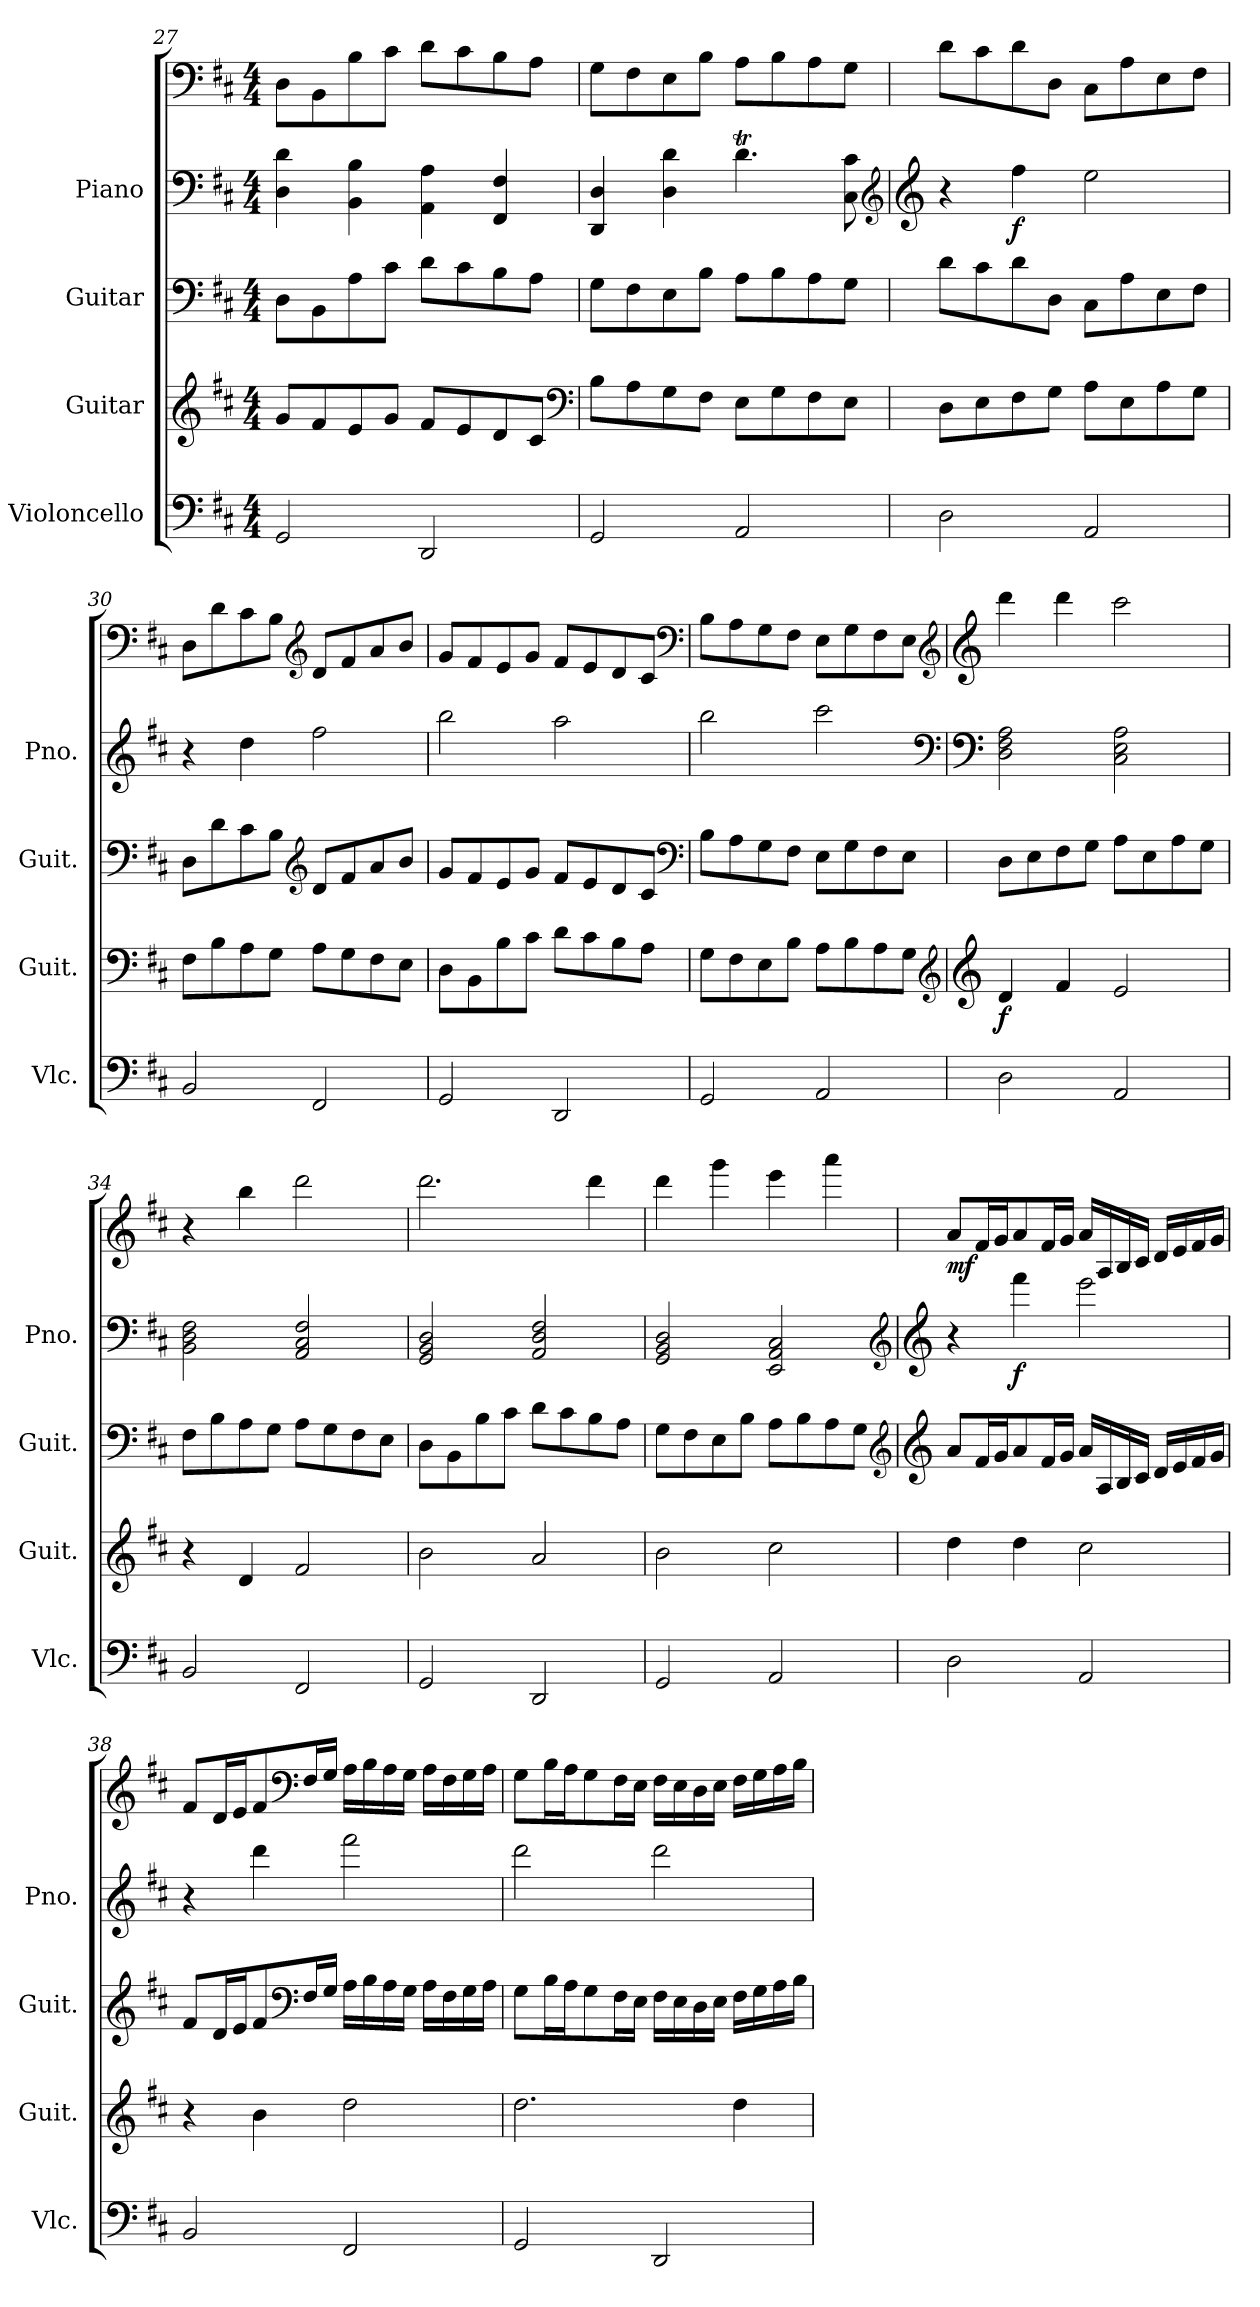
**kern	**kern	**dynam	**kern	**kern	**kern	**dynam
*part4	*part3	*part3	*part2	*part1	*part1	*part1
*staff5	*staff4	*staff4	*staff3	*staff2	*staff1	*staff1/2
*I"Violoncello	*I"Guitar	*	*I"Guitar	*I"Piano	*	*
*I'Vlc.	*I'Guit.	*	*I'Guit.	*I'Pno.	*	*
*clefF4	*clefG2	*	*clefF4	*clefF4	*clefF4	*
*k[f#c#]	*k[f#c#]	*	*k[f#c#]	*k[f#c#]	*k[f#c#]	*
*D:	*D:	*	*D:	*D:	*D:	*
*M4/4	*M4/4	*	*M4/4	*M4/4	*M4/4	*
=27	=27	=27	=27	=27	=27	=27
2GG/	8g/L	.	8D\L	4D\ 4d\	8D\L	.
.	8f#/	.	8BB\	.	8BB\	.
.	8e/	.	8A\	4BB\ 4B\	8B\	.
.	8g/J	.	8c#\J	.	8c#\J	.
2DD/	8f#/L	.	8d\L	4AA\ 4A\	8d\L	.
.	8e/	.	8c#\	.	8c#\	.
.	8d/	.	8B\	4FF#/ 4F#/	8B\	.
.	8c#/J	.	8A\J	.	8A\J	.
*	*clefF4	*	*	*	*	*
=28	=28	=28	=28	=28	=28	=28
2GG/	8B\L	.	8G\L	4DD/ 4D/	8G\L	.
.	8A\	.	8F#\	.	8F#\	.
.	8G\	.	8E\	4D\ 4d\	8E\	.
.	8F#\J	.	8B\J	.	8B\J	.
2AA/	8E\L	.	8A\L	4.dT\	8A\L	.
.	8G\	.	8B\	.	8B\	.
.	8F#\	.	8A\	.	8A\	.
.	8E\J	.	8G\J	8C#\ 8c#\	8G\J	.
*	*	*	*	*clefG2	*	*
!!LO:PB:g=z
=29	=29	=29	=29	=29	=29	=29
*	*	*	*	*clefG2	*	*
2D\	8D\L	.	8d\L	4r	8d\L	.
.	8E\	.	8c#\	.	8c#\	.
!	!	!	!	!	!	!LO:DY:b=2
.	8F#\	.	8d\	4ff#\	8d\	f
.	8G\J	.	8D\J	.	8D\J	.
2AA/	8A\L	.	8C#\L	2ee\	8C#\L	.
.	8E\	.	8A\	.	8A\	.
.	8A\	.	8E\	.	8E\	.
.	8G\J	.	8F#\J	.	8F#\J	.
=30	=30	=30	=30	=30	=30	=30
2BB/	8F#\L	.	8D\L	4r	8D\L	.
.	8B\	.	8d\	.	8d\	.
.	8A\	.	8c#\	4dd\	8c#\	.
.	8G\J	.	8B\J	.	8B\J	.
*	*	*	*clefG2	*	*clefG2	*
2FF#/	8A\L	.	8d/L	2ff#\	8d/L	.
.	8G\	.	8f#/	.	8f#/	.
.	8F#\	.	8a/	.	8a/	.
.	8E\J	.	8b/J	.	8b/J	.
=31	=31	=31	=31	=31	=31	=31
2GG/	8D\L	.	8g/L	2bb\	8g/L	.
.	8BB\	.	8f#/	.	8f#/	.
.	8B\	.	8e/	.	8e/	.
.	8c#\J	.	8g/J	.	8g/J	.
2DD/	8d\L	.	8f#/L	2aa\	8f#/L	.
.	8c#\	.	8e/	.	8e/	.
.	8B\	.	8d/	.	8d/	.
.	8A\J	.	8c#/J	.	8c#/J	.
*	*	*	*clefF4	*	*clefF4	*
=32	=32	=32	=32	=32	=32	=32
2GG/	8G\L	.	8B\L	2bb\	8B\L	.
.	8F#\	.	8A\	.	8A\	.
.	8E\	.	8G\	.	8G\	.
.	8B\J	.	8F#\J	.	8F#\J	.
2AA/	8A\L	.	8E\L	2ccc#\	8E\L	.
.	8B\	.	8G\	.	8G\	.
.	8A\	.	8F#\	.	8F#\	.
.	8G\J	.	8E\J	.	8E\J	.
*	*clefG2	*	*	*clefF4	*clefG2	*
!!LO:LB:g=z
=33	=33	=33	=33	=33	=33	=33
*	*clefG2	*	*	*clefF4	*clefG2	*
!	!	!LO:DY:b	!	!	!	!LO:DY:b=2
!	!	!	!	!	!	!LO:DY:n=1:b
2D\	4d/	f	8D\L	2D\ 2F#\ 2A\	4ddd\	mf f
.	.	.	8E\	.	.	.
.	4f#/	.	8F#\	.	4ddd\	.
.	.	.	8G\J	.	.	.
2AA/	2e/	.	8A\L	2C#\ 2E\ 2A\	2ccc#\	.
.	.	.	8E\	.	.	.
.	.	.	8A\	.	.	.
.	.	.	8G\J	.	.	.
=34	=34	=34	=34	=34	=34	=34
2BB/	4r	.	8F#\L	2BB\ 2D\ 2F#\	4r	.
.	.	.	8B\	.	.	.
.	4d/	.	8A\	.	4bb\	.
.	.	.	8G\J	.	.	.
2FF#/	2f#/	.	8A\L	2AA/ 2C#/ 2F#/	2ddd\	.
.	.	.	8G\	.	.	.
.	.	.	8F#\	.	.	.
.	.	.	8E\J	.	.	.
=35	=35	=35	=35	=35	=35	=35
2GG/	2b\	.	8D\L	2GG/ 2BB/ 2D/	2.ddd\	.
.	.	.	8BB\	.	.	.
.	.	.	8B\	.	.	.
.	.	.	8c#\J	.	.	.
2DD/	2a/	.	8d\L	2AA/ 2D/ 2F#/	.	.
.	.	.	8c#\	.	.	.
.	.	.	8B\	.	4ddd\	.
.	.	.	8A\J	.	.	.
=36	=36	=36	=36	=36	=36	=36
2GG/	2b\	.	8G\L	2GG/ 2BB/ 2D/	4ddd\	.
.	.	.	8F#\	.	.	.
.	.	.	8E\	.	4ggg\	.
.	.	.	8B\J	.	.	.
2AA/	2cc#\	.	8A\L	2EE/ 2AA/ 2C#/	4eee\	.
.	.	.	8B\	.	.	.
.	.	.	8A\	.	4aaa\	.
.	.	.	8G\J	.	.	.
*	*	*	*clefG2	*clefG2	*	*
!!LO:PB:g=z
=37	=37	=37	=37	=37	=37	=37
*	*	*	*clefG2	*clefG2	*	*
!	!	!	!	!	!	!LO:DY:b
2D\	4dd\	.	8a/L	4r	8a/L	mf
.	.	.	16f#/L	.	16f#/L	.
.	.	.	16g/J	.	16g/J	.
!	!	!	!	!	!	!LO:DY:b=2
.	4dd\	.	8a/	4fff#\	8a/	f
.	.	.	16f#/L	.	16f#/L	.
.	.	.	16g/JJ	.	16g/JJ	.
2AA/	2cc#\	.	16a/LL	2eee\	16a/LL	.
.	.	.	16A/	.	16A/	.
.	.	.	16B/	.	16B/	.
.	.	.	16c#/JJ	.	16c#/JJ	.
.	.	.	16d/LL	.	16d/LL	.
.	.	.	16e/	.	16e/	.
.	.	.	16f#/	.	16f#/	.
.	.	.	16g/JJ	.	16g/JJ	.
=38	=38	=38	=38	=38	=38	=38
2BB/	4r	.	8f#/L	4r	8f#/L	.
.	.	.	16d/L	.	16d/L	.
.	.	.	16e/J	.	16e/J	.
.	4b\	.	8f#/	4ddd\	8f#/	.
*	*	*	*clefF4	*	*clefF4	*
.	.	.	16F#/L	.	16F#/L	.
.	.	.	16G/JJ	.	16G/JJ	.
2FF#/	2dd\	.	16A\LL	2fff#\	16A\LL	.
.	.	.	16B\	.	16B\	.
.	.	.	16A\	.	16A\	.
.	.	.	16G\JJ	.	16G\JJ	.
.	.	.	16A\LL	.	16A\LL	.
.	.	.	16F#\	.	16F#\	.
.	.	.	16G\	.	16G\	.
.	.	.	16A\JJ	.	16A\JJ	.
!!LO:LB:g=z
=39	=39	=39	=39	=39	=39	=39
2GG/	2.dd\	.	8G\L	2ddd\	8G\L	.
.	.	.	16B\L	.	16B\L	.
.	.	.	16A\J	.	16A\J	.
.	.	.	8G\	.	8G\	.
.	.	.	16F#\L	.	16F#\L	.
.	.	.	16E\JJ	.	16E\JJ	.
2DD/	.	.	16F#\LL	2ddd\	16F#\LL	.
.	.	.	16E\	.	16E\	.
.	.	.	16D\	.	16D\	.
.	.	.	16E\JJ	.	16E\JJ	.
.	4dd\	.	16F#\LL	.	16F#\LL	.
.	.	.	16G\	.	16G\	.
.	.	.	16A\	.	16A\	.
.	.	.	16B\JJ	.	16B\JJ	.
=	=	=	=	=	=	=
*-	*-	*-	*-	*-	*-	*-
